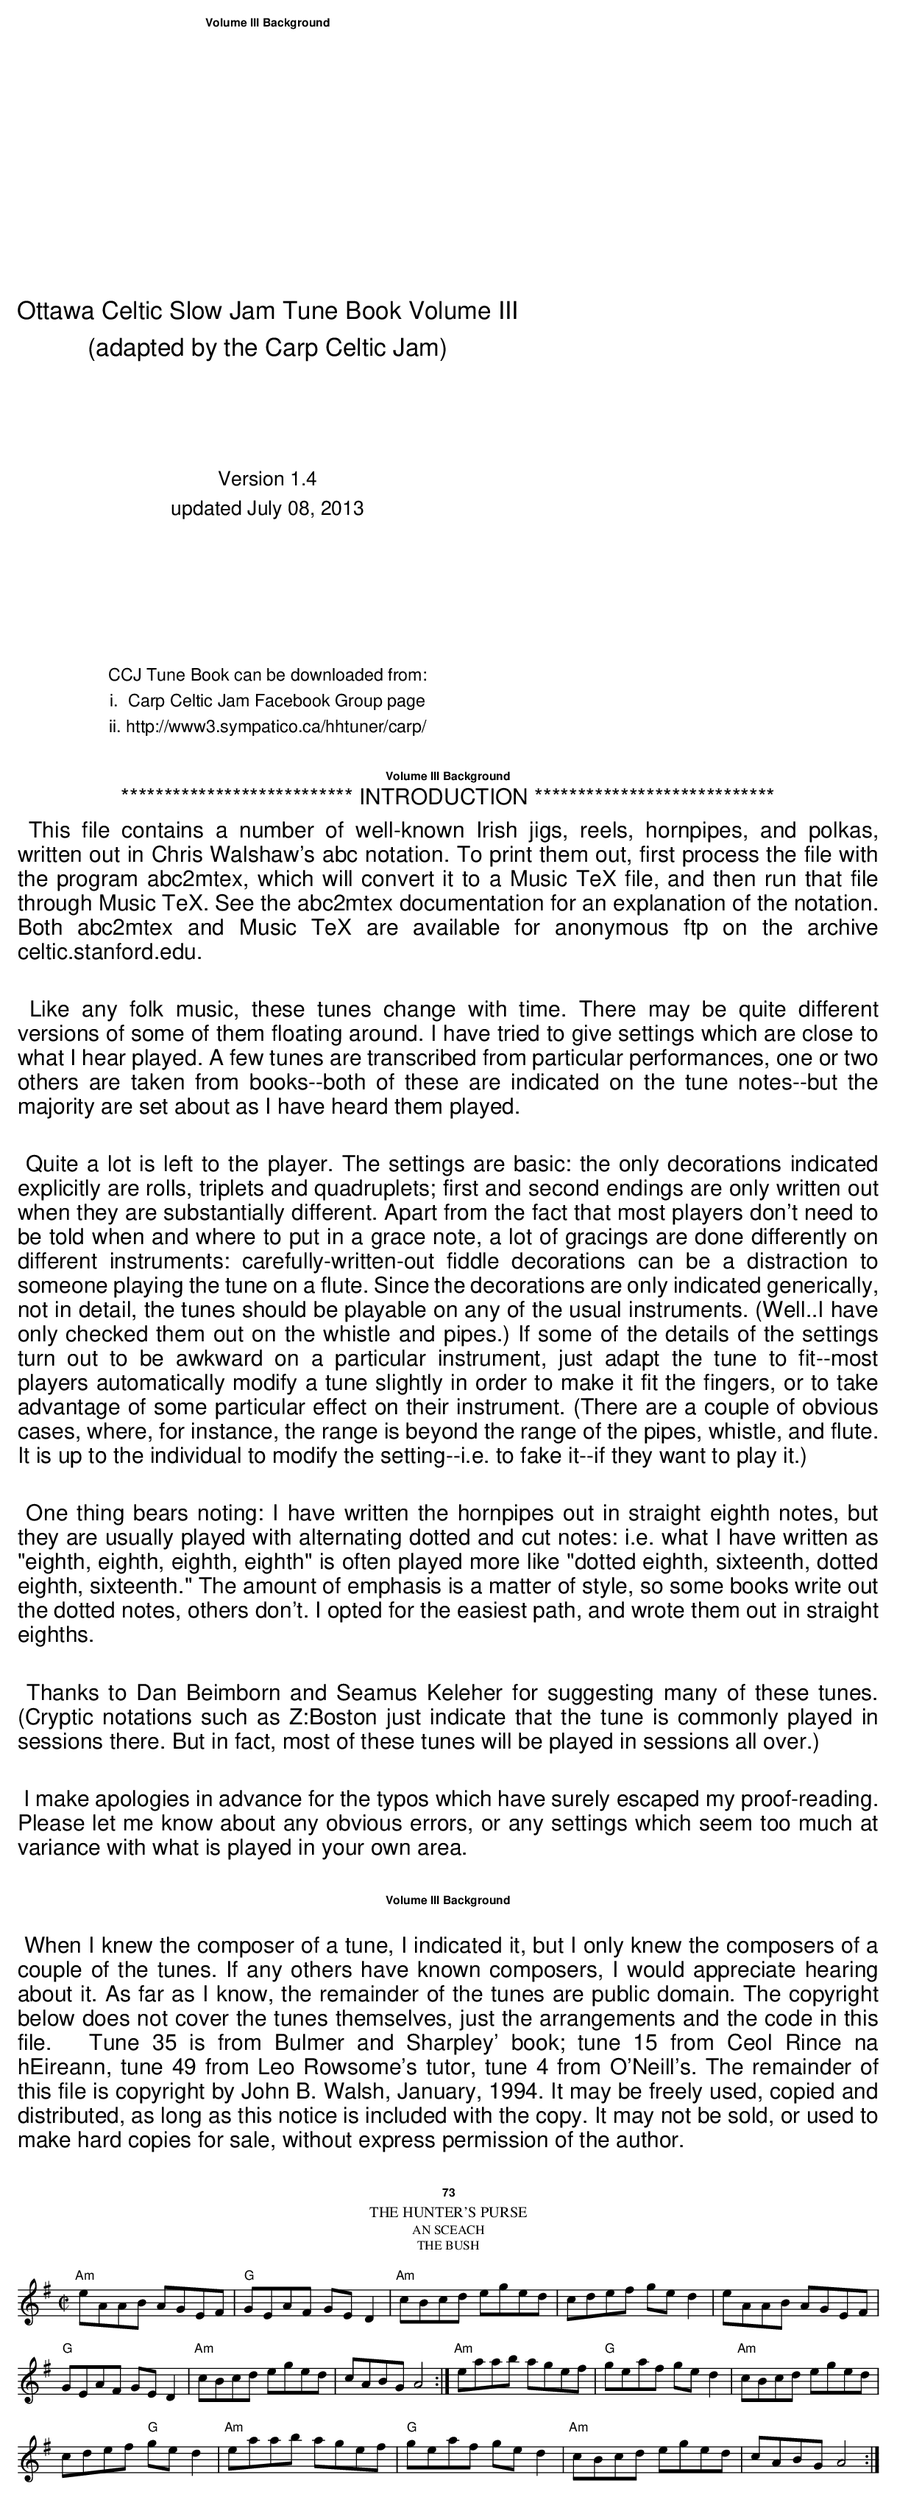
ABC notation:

X:1
T:The Hunter's Purse
T:Sceach, An
T:Bush, The
M:C|
E:7
K:ADor
"Am"eAAB AGEF|"G"GEAF GED2|"Am"cBcd eged|\
cdef ged2|eAAB AGEF|
"G"GEAF GED2|"Am"cBcd eged|cABG A4:|\
"Am"eaab agef|"G"geaf ged2|"Am"cBcd eged|
cdef "G"ged2|"Am" eaab agef|"G"geaf ged2|\
"Am"cBcd eged|cABG A4:|
